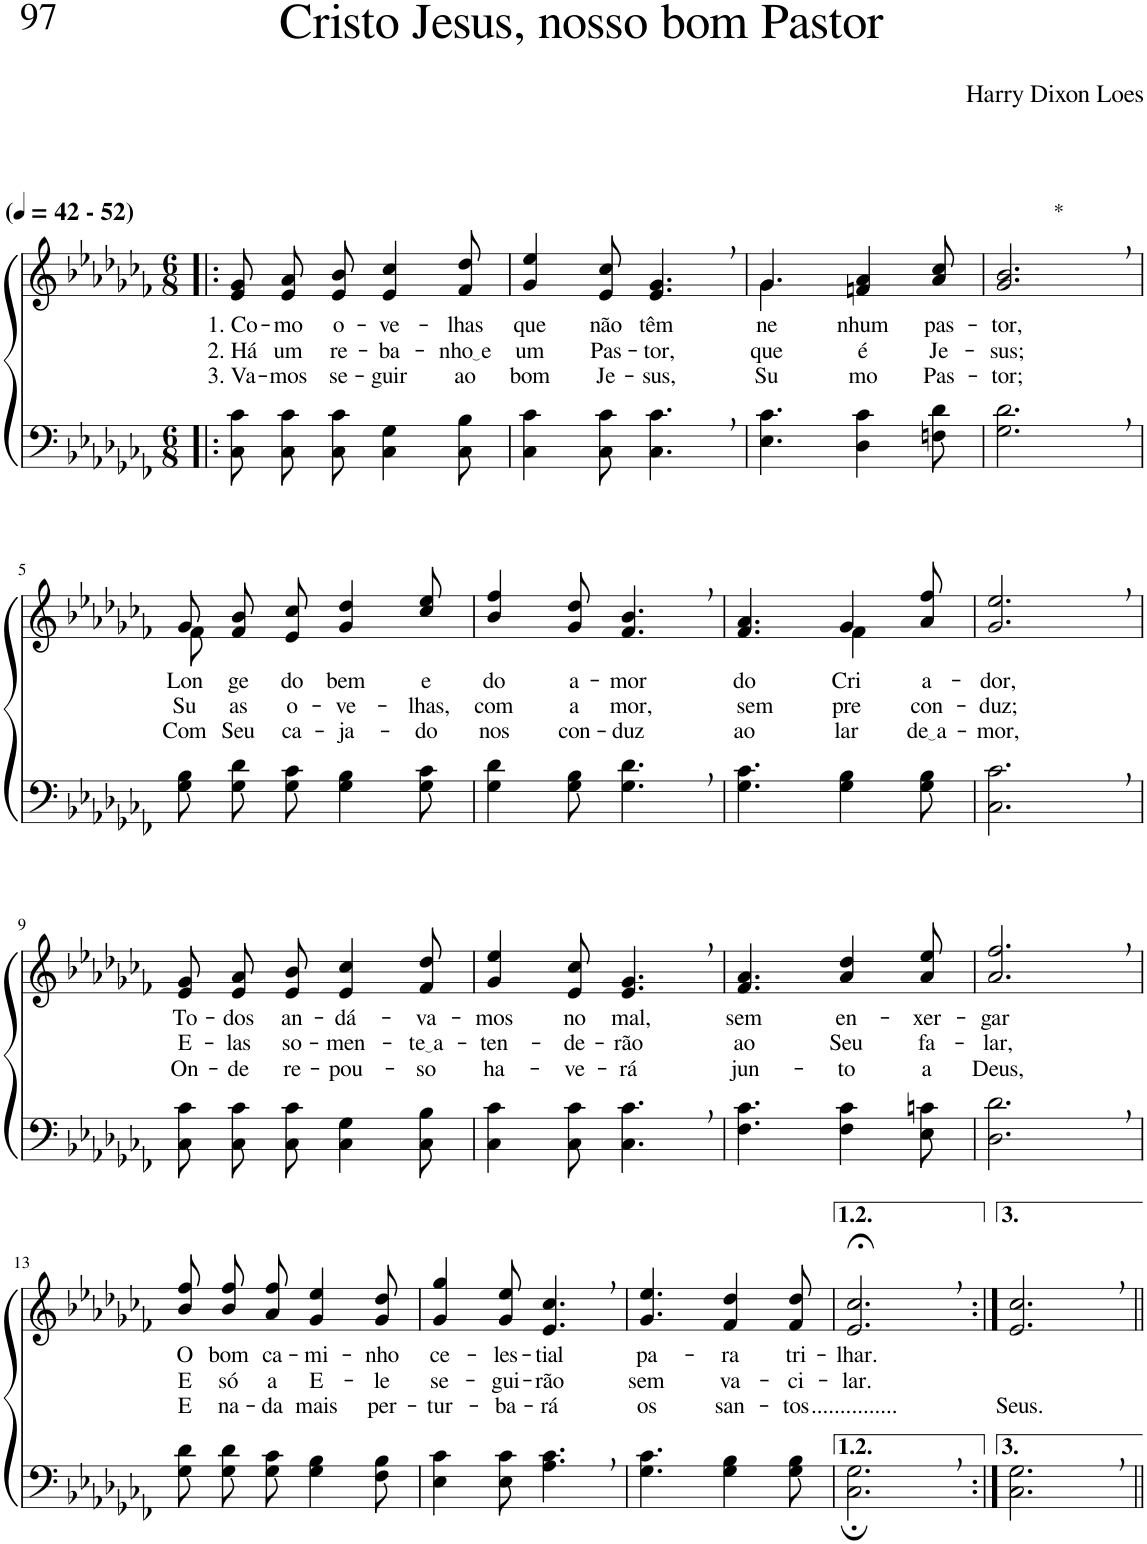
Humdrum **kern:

**kern	**kern	**text	**text	**text
*part2	*part1	*part1	*part1	*part1
*staff2	*staff1	*staff1	*staff1	*staff1
*I"Parte III e IV	*I"Parte I e II	*	*	*
*clefF4	*clefG2	*	*	*
*Trd2c3	*Trd2c3	*	*	*
*k[b-e-a-d-g-c-f-]	*k[b-e-a-d-g-c-f-]	*	*	*
*M6/8	*M6/8	*	*	*
*MM42	*MM42	*	*	*
=1!|:	=1!|:	=1!|:	=1!|:	=1!|:
!	!LO:TX:a:B:t=(	!	!	!
!	!LO:TX:a:B:t=- 52)	!	!	!
!	!	!LO:LY:b	!LO:LY:b	!LO:LY:b
8C-\ 8c-\L	8e-/ 8g-/L	1. Co-	2. Há	3. Va-
!	!	!LO:LY:b	!LO:LY:b	!LO:LY:b
8C-\ 8c-\	8e-/ 8a-/	-mo	um	-mos
!	!	!LO:LY:b	!LO:LY:b	!LO:LY:b
8C-\ 8c-\J	8e-/ 8b-/J	o-	re-	se-
!	!	!LO:LY:b	!LO:LY:b	!LO:LY:b
4C-\ 4G-\	4e-/ 4cc-/	-ve-	-ba-	-guir
!	!	!LO:LY:b	!LO:LY:b	!LO:LY:b
8C-\ 8B-\	8f-/ 8dd-/	-lhas	nho e	ao
=2	=2	=2	=2	=2
!	!	!LO:LY:b	!LO:LY:b	!LO:LY:b
4C-\ 4c-\	4g-/ 4ee-/	que	um	bom
!	!	!LO:LY:b	!LO:LY:b	!LO:LY:b
8C-\ 8c-\	8e-/ 8cc-/	não	Pas-	Je-
!	!	!LO:LY:b	!LO:LY:b	!LO:LY:b
4.C-\, 4.c-\,	4.e-/, 4.g-/,	têm	-tor,	-sus,
=3	=3	=3	=3	=3
*	*^	*	*	*
!	!	!	!LO:LY:b	!LO:LY:b	!LO:LY:b
4.E-\ 4.c-\	4.g-/	4.g-\	ne-	que	Su-
!	!	!	!LO:LY:b	!LO:LY:b	!LO:LY:b
4D-\ 4c-\	4fn/ 4a-/	4.ryy	-nhum	é	-mo
!	!	!	!LO:LY:b	!LO:LY:b	!LO:LY:b
8Fn\ 8d-\	8a-/ 8cc-/	.	pas-	Je-	Pas-
*	*v	*v	*	*	*
=4	=4	=4	=4	=4
!	!LO:TX:a:t=*	!	!	!
!	!	!LO:LY:b	!LO:LY:b	!LO:LY:b
2.G-\, 2.d-\,	2.g-/, 2.b-/,	-tor,	-sus;	-tor;
!!LO:LB:g=z
=5	=5	=5	=5	=5
*	*^	*	*	*
!	!	!	!LO:LY:b	!LO:LY:b	!LO:LY:b
8G-\ 8B-\L	8g-/L	8f-\	Lon-	Su-	Com
!	!	!	!LO:LY:b	!LO:LY:b	!LO:LY:b
8G-\ 8d-\	8f-/ 8b-/	2ryy	-ge	-as	Seu
!	!	!	!LO:LY:b	!LO:LY:b	!LO:LY:b
8G-\ 8c-\J	8e-/ 8cc-/J	.	do	o-	ca-
!	!	!	!LO:LY:b	!LO:LY:b	!LO:LY:b
4G-\ 4B-\	4g-/ 4dd-/	.	bem	-ve-	-ja-
!	!	!	!LO:LY:b	!LO:LY:b	!LO:LY:b
8G-\ 8c-\	8cc-/ 8ee-/	8ryy	e	-lhas,	-do
=6	=6	=6	=6	=6	=6
!	!	!	!LO:LY:b	!LO:LY:b	!LO:LY:b
*	*v	*v	*	*	*
4G-\ 4d-\	4b-/ 4ff-/	do	com	nos
!	!	!LO:LY:b	!LO:LY:b	!LO:LY:b
8G-\ 8B-\	8g-/ 8dd-/	a-	a	con-
!	!	!LO:LY:b	!LO:LY:b	!LO:LY:b
4.G-\, 4.d-\,	4.f-/, 4.b-/,	-mor	mor,	-duz
=7	=7	=7	=7	=7
!	!	!LO:LY:b	!LO:LY:b	!LO:LY:b
*	*^	*	*	*
4.G-\ 4.c-\	4.f-/ 4.a-/	4.ryy	do	sem-	ao
!	!	!	!LO:LY:b	!LO:LY:b	!LO:LY:b
4G-\ 4B-\	4g-/	4f-\	Cri-	-pre	lar
!	!	!	!LO:LY:b	!LO:LY:b	!LO:LY:b
8G-\ 8B-\	8a-/ 8ff-/	8ryy	-a-	con-	de a
=8	=8	=8	=8	=8	=8
!	!	!	!LO:LY:b	!LO:LY:b	!LO:LY:b
*	*v	*v	*	*	*
2.C-\, 2.c-\,	2.g-/, 2.ee-/,	-dor,	-duz;	-mor,
!!LO:LB:g=z
=9	=9	=9	=9	=9
!	!	!LO:LY:b	!LO:LY:b	!LO:LY:b
8C-\ 8c-\L	8e-/ 8g-/L	To-	E-	On-
!	!	!LO:LY:b	!LO:LY:b	!LO:LY:b
8C-\ 8c-\	8e-/ 8a-/	-dos	-las	-de
!	!	!LO:LY:b	!LO:LY:b	!LO:LY:b
8C-\ 8c-\J	8e-/ 8b-/J	an-	so-	re-
!	!	!LO:LY:b	!LO:LY:b	!LO:LY:b
4C-\ 4G-\	4e-/ 4cc-/	-dá-	-men-	-pou-
!	!	!LO:LY:b	!LO:LY:b	!LO:LY:b
8C-\ 8B-\	8f-/ 8dd-/	-va-	te a	-so
=10	=10	=10	=10	=10
!	!	!LO:LY:b	!LO:LY:b	!LO:LY:b
4C-\ 4c-\	4g-/ 4ee-/	-mos	-ten-	ha-
!	!	!LO:LY:b	!LO:LY:b	!LO:LY:b
8C-\ 8c-\	8e-/ 8cc-/	no	-de-	-ve-
!	!	!LO:LY:b	!LO:LY:b	!LO:LY:b
4.C-\, 4.c-\,	4.e-/, 4.g-/,	mal,	-rão	-rá
=11	=11	=11	=11	=11
!	!	!LO:LY:b	!LO:LY:b	!LO:LY:b
4.F-\ 4.c-\	4.f-/ 4.a-/	sem	ao	jun-
!	!	!LO:LY:b	!LO:LY:b	!LO:LY:b
4F-\ 4c-\	4a-/ 4dd-/	en-	Seu	-to
!	!	!LO:LY:b	!LO:LY:b	!LO:LY:b
8E-\ 8cn\	8a-/ 8ee-/	-xer-	fa-	a
=12	=12	=12	=12	=12
!	!	!LO:LY:b	!LO:LY:b	!LO:LY:b
2.D-\, 2.d-\,	2.a-/, 2.ff-/,	-gar	-lar,	Deus,
!!LO:LB:g=z
=13	=13	=13	=13	=13
!	!	!LO:LY:b	!LO:LY:b	!LO:LY:b
8G-\ 8d-\L	8b-\ 8ff-\L	O	E	E
!	!	!LO:LY:b	!LO:LY:b	!LO:LY:b
8G-\ 8d-\	8b-\ 8ff-\	bom	só	na-
!	!	!LO:LY:b	!LO:LY:b	!LO:LY:b
8G-\ 8c-\J	8a-\ 8ff-\J	ca-	a	-da
!	!	!LO:LY:b	!LO:LY:b	!LO:LY:b
4G-\ 4B-\	4g-/ 4ee-/	-mi-	E-	mais
!	!	!LO:LY:b	!LO:LY:b	!LO:LY:b
8F-\ 8B-\	8g-/ 8dd-/	-nho	-le	per-
=14	=14	=14	=14	=14
!	!	!LO:LY:b	!LO:LY:b	!LO:LY:b
4E-\ 4c-\	4g-/ 4gg-/	ce-	se-	-tur-
!	!	!LO:LY:b	!LO:LY:b	!LO:LY:b
8E-\ 8c-\	8g-/ 8ee-/	-les-	-gui-	-ba-
!	!	!LO:LY:b	!LO:LY:b	!LO:LY:b
4.A-\, 4.c-\,	4.e-/, 4.cc-/,	-tial	-rão	-rá
=15	=15	=15	=15	=15
!	!	!LO:LY:b	!LO:LY:b	!LO:LY:b
4.G-\ 4.c-\	4.g-/ 4.ee-/	pa-	sem	os
!	!	!LO:LY:b	!LO:LY:b	!LO:LY:b
4G-\ 4B-\	4f-/ 4dd-/	-ra	va-	san-
!	!	!LO:LY:b	!LO:LY:b	!LO:LY:b
8G-\ 8B-\	8f-/ 8dd-/	tri-	-ci-	-tos
=16	=16	=16	=16	=16
!	!	!LO:LY:b	!LO:LY:b	!LO:LY:b
2.C-\;, 2.G-\;,	2.e-/;<, 2.cc-/;<,	-lhar.	-lar.	...............
=17:|!	=17:|!	=17:|!	=17:|!	=17:|!
!	!	!	!	!LO:LY:b
2.C-\, 2.G-\,	2.e-/, 2.cc-/,	.	.	Seus.
=||	=||	=||	=||	=||
*-	*-	*-	*-	*-
